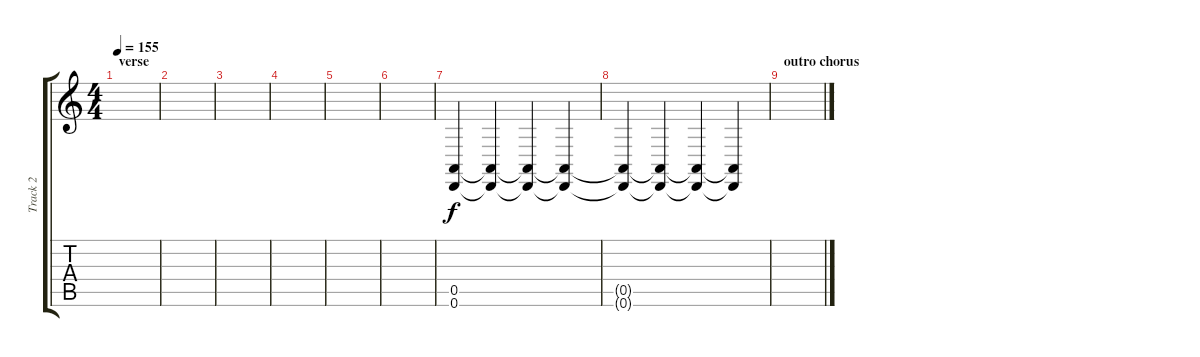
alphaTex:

\track ("Track 2" "Track 2") {instrument fx4atmosphere}
\staff {score tabs}
\tuning (E4 B3 G3 D3 A2 D2) {hide}
\ts (4 4)
\section ("" "verse")
\tempo 155
\clef g2
\ks c
|
|
|
|
|
|
(0.5 0.6).4{volume 8} (0.5{t} 0.6{t}).4 (0.5{t} 0.6{t}).4 (0.5{t} 0.6{t}).4 |
(0.5{t} 0.6{t}).4 (0.5{t} 0.6{t}).4 (0.5{t} 0.6{t}).4 (0.5{t} 0.6{t}).4{volume 13} |
\section ("" "outro chorus")
